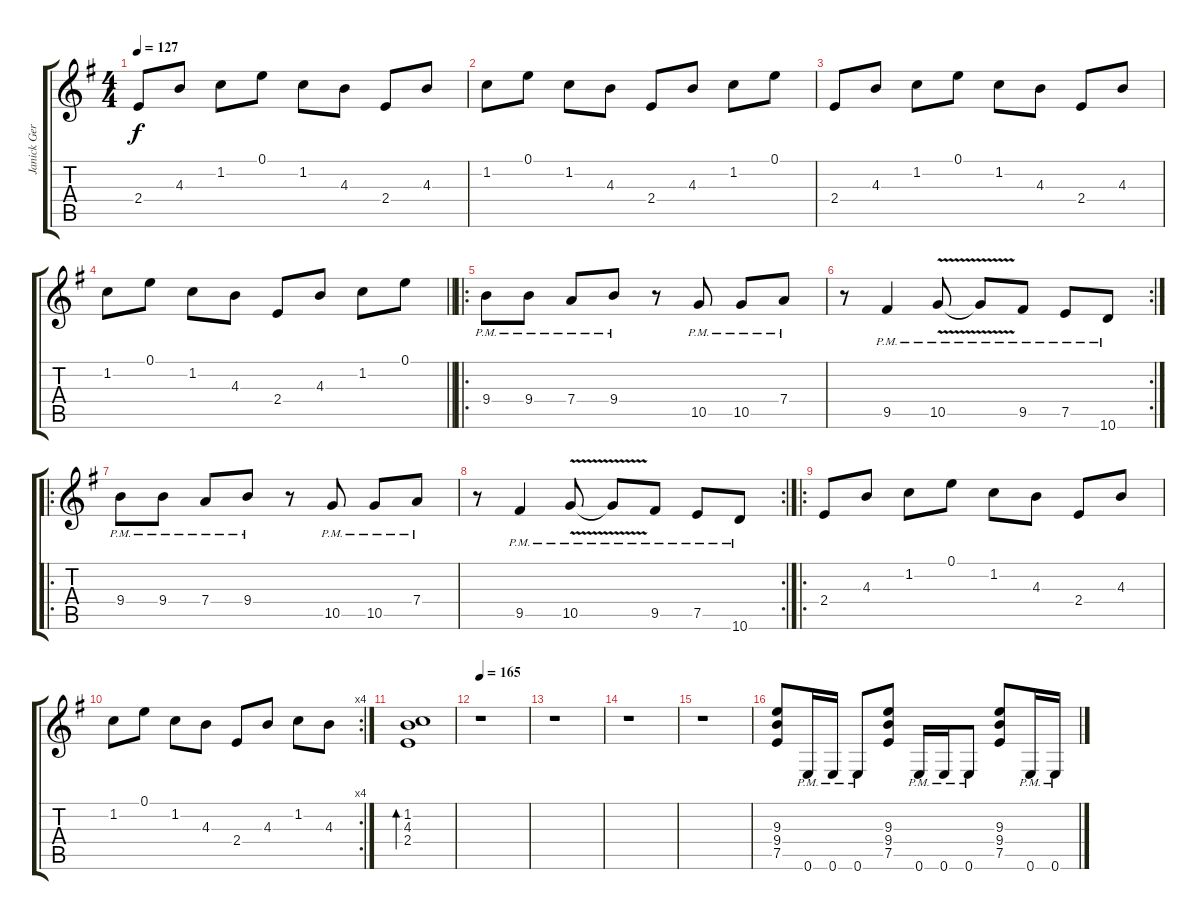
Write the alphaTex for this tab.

\track ("Janick Gers" "Janick Ger") {instrument acousticguitarnylon}
\staff {score tabs}
\tuning (E4 B3 G3 D3 A2 E2) {hide}
\ts (4 4)
\tempo 127
\clef g2
\ks g
2.4.8{dy f} 4.3.8 1.2.8 0.1.8 1.2.8 4.3.8 2.4.8 4.3.8 |
1.2.8 0.1.8 1.2.8 4.3.8 2.4.8 4.3.8 1.2.8 0.1.8 |
2.4.8 4.3.8 1.2.8 0.1.8 1.2.8 4.3.8 2.4.8 4.3.8 |
\barLineRight lightlight
1.2.8 0.1.8 1.2.8 4.3.8 2.4.8 4.3.8 1.2.8 0.1.8 |
\ro
9.4{pm}.8{instrument electricguitarmuted} 9.4{pm}.8 7.4{pm}.8 9.4{pm}.8 r.8 10.5{pm}.8 10.5{pm}.8 7.4{pm}.8 |
\rc 2
r.8 9.5{pm}.4 10.5{v pm}.8 10.5{v pm t}.8 9.5{pm}.8 7.5{pm}.8 10.6{pm}.8 |
\ro
9.4{pm}.8 9.4{pm}.8 7.4{pm}.8 9.4{pm}.8 r.8 10.5{pm}.8 10.5{pm}.8 7.4{pm}.8 |
\rc 2
r.8 9.5{pm}.4 10.5{v pm}.8 10.5{v pm t}.8 9.5{pm}.8 7.5{pm}.8 10.6{pm}.8 |
\ro
2.4.8{instrument acousticguitarnylon} 4.3.8 1.2.8 0.1.8 1.2.8 4.3.8 2.4.8 4.3.8 |
\rc 4
1.2.8 0.1.8 1.2.8 4.3.8 2.4.8 4.3.8 1.2.8 4.3.8 |
(1.2 4.3 2.4).1{bd 30 instrument acousticguitarsteel} |
\tempo 165
r.1{instrument distortionguitar} |
r.1 |
r.1 |
r.1 |
(9.3 9.4 7.5).8 0.6{pm}.16 0.6{pm}.16 0.6{pm}.8 (9.3 9.4 7.5).8 0.6{pm}.16 0.6{pm}.16 0.6{pm}.8 (9.3 9.4 7.5).8 0.6{pm}.16 0.6{pm}.16
